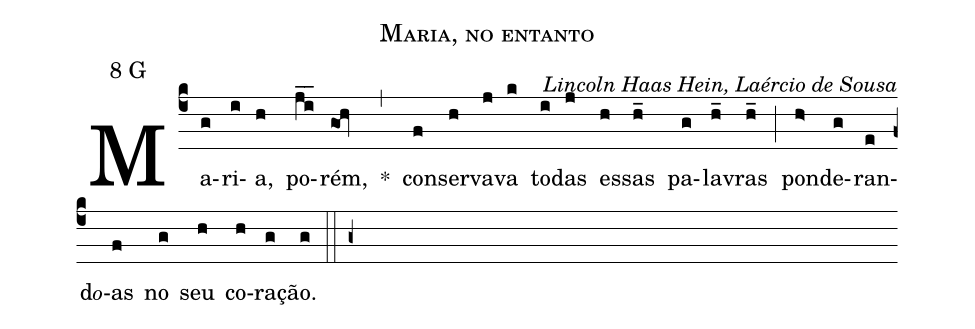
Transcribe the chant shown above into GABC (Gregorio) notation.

name: Maria, no entanto;
mode: 8;
mode-differentia: G;
commentary: Lincoln Haas Hein, Laércio de Sousa;
%%
(c4)

Ma(g)ri(i)a,(h) po(ji__)rém,(goh) *(,) con(f)ser(h)va(j)va(k) to(i)das(j) es(h)sas(h_) pa(g)la(h_)vras(h_) (;) pon(h>)de(g)ran(e)d<e>o</e>-as(f) no(g) seu(h) co(h)ra(g)ção.(g) (::g+)
